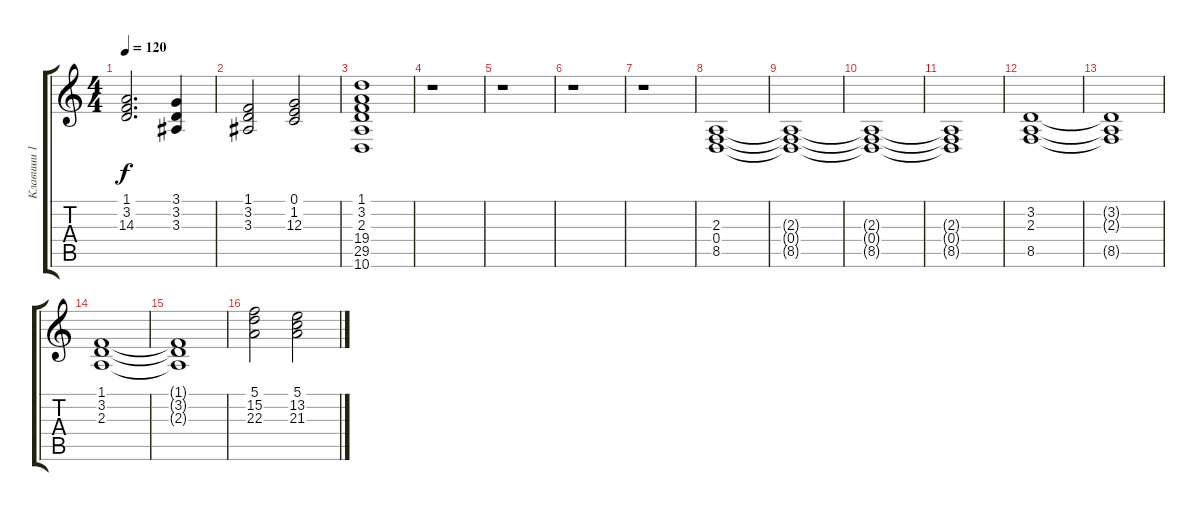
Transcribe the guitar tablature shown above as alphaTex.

\track ("Клавиши 1" "Клавиши 1") {instrument choiraahs}
\staff {score tabs}
\tuning (E4 B3 G3 D3 A2 E2) {hide}
\ts (4 4)
\tempo 120
\clef g2
\ks c
(1.1 3.2 14.3).2{d dy f} (3.1 3.2 3.3).4 |
(1.1 3.2 3.3).2 (0.1 1.2 12.3).2 |
(1.1 3.2 2.3 19.4 29.5 10.6).1 |
r.1 |
r.1 |
r.1 |
r.1 |
(2.3 0.4 8.5).1 |
(2.3{t} 0.4{t} 8.5{t}).1 |
(2.3{t} 0.4{t} 8.5{t}).1 |
(2.3{t} 0.4{t} 8.5{t}).1 |
(3.2 2.3 8.5).1 |
(3.2{t} 2.3{t} 8.5{t}).1 |
(1.1 3.2 2.3).1 |
(1.1{t} 3.2{t} 2.3{t}).1 |
(5.1 15.2 22.3).2 (5.1 13.2 21.3).2
